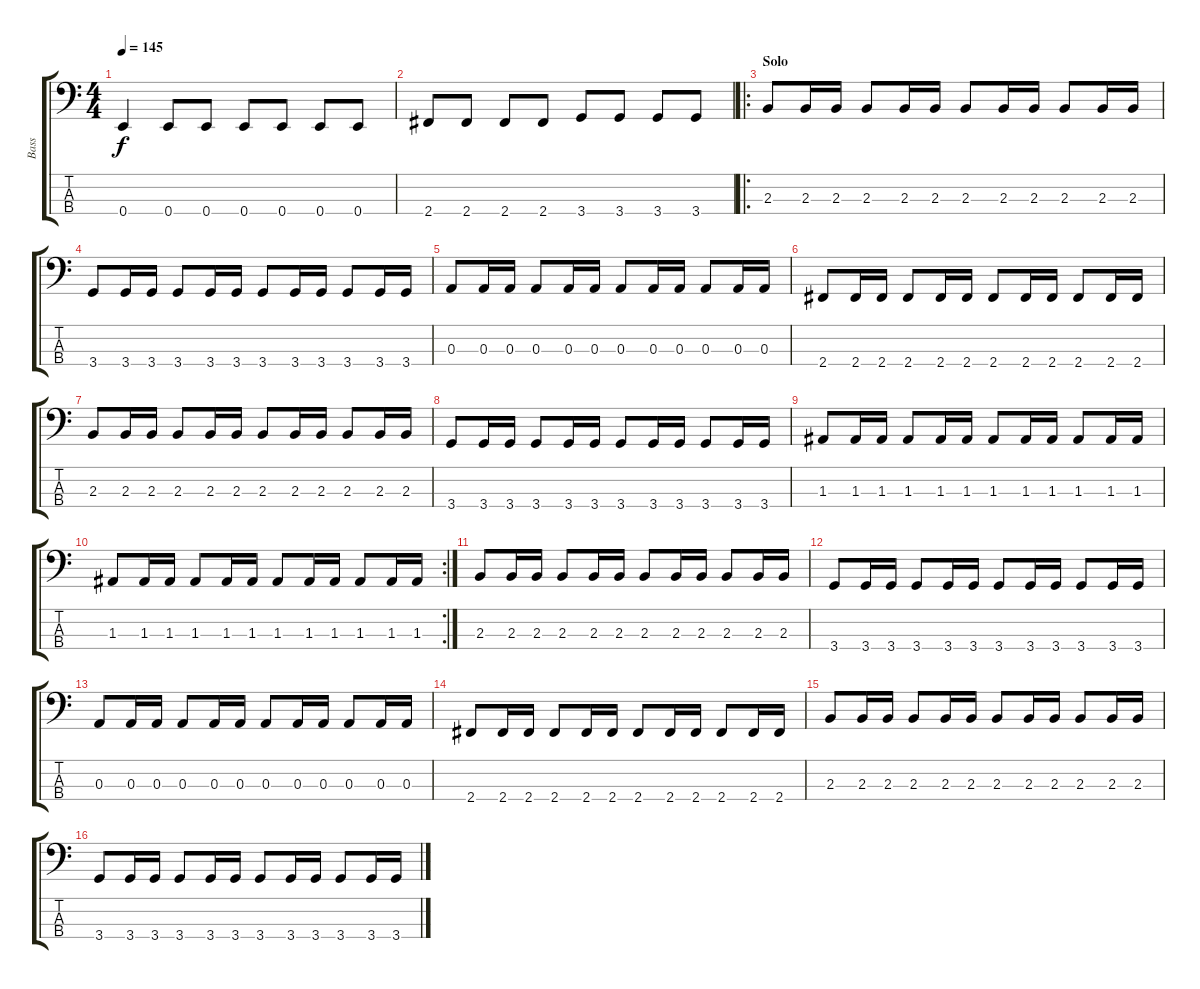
\track ("Bass" "Bass") {instrument electricbasspick}
\staff {score tabs}
\tuning (G2 D2 A1 E1) {hide}
\ts (4 4)
\tempo 145
\clef f4
\ks c
0.4.4{dy f} 0.4.8 0.4.8 0.4.8 0.4.8 0.4.8 0.4.8 |
2.4.8 2.4.8 2.4.8 2.4.8 3.4.8 3.4.8 3.4.8 3.4.8 |
\ro
\section ("" "Solo")
2.3.8 2.3.16 2.3.16 2.3.8 2.3.16 2.3.16 2.3.8 2.3.16 2.3.16 2.3.8 2.3.16 2.3.16 |
3.4.8 3.4.16 3.4.16 3.4.8 3.4.16 3.4.16 3.4.8 3.4.16 3.4.16 3.4.8 3.4.16 3.4.16 |
0.3.8 0.3.16 0.3.16 0.3.8 0.3.16 0.3.16 0.3.8 0.3.16 0.3.16 0.3.8 0.3.16 0.3.16 |
2.4.8 2.4.16 2.4.16 2.4.8 2.4.16 2.4.16 2.4.8 2.4.16 2.4.16 2.4.8 2.4.16 2.4.16 |
2.3.8 2.3.16 2.3.16 2.3.8 2.3.16 2.3.16 2.3.8 2.3.16 2.3.16 2.3.8 2.3.16 2.3.16 |
3.4.8 3.4.16 3.4.16 3.4.8 3.4.16 3.4.16 3.4.8 3.4.16 3.4.16 3.4.8 3.4.16 3.4.16 |
1.3.8 1.3.16 1.3.16 1.3.8 1.3.16 1.3.16 1.3.8 1.3.16 1.3.16 1.3.8 1.3.16 1.3.16 |
\rc 2
1.3.8 1.3.16 1.3.16 1.3.8 1.3.16 1.3.16 1.3.8 1.3.16 1.3.16 1.3.8 1.3.16 1.3.16 |
2.3.8 2.3.16 2.3.16 2.3.8 2.3.16 2.3.16 2.3.8 2.3.16 2.3.16 2.3.8 2.3.16 2.3.16 |
3.4.8 3.4.16 3.4.16 3.4.8 3.4.16 3.4.16 3.4.8 3.4.16 3.4.16 3.4.8 3.4.16 3.4.16 |
0.3.8 0.3.16 0.3.16 0.3.8 0.3.16 0.3.16 0.3.8 0.3.16 0.3.16 0.3.8 0.3.16 0.3.16 |
2.4.8 2.4.16 2.4.16 2.4.8 2.4.16 2.4.16 2.4.8 2.4.16 2.4.16 2.4.8 2.4.16 2.4.16 |
2.3.8 2.3.16 2.3.16 2.3.8 2.3.16 2.3.16 2.3.8 2.3.16 2.3.16 2.3.8 2.3.16 2.3.16 |
3.4.8 3.4.16 3.4.16 3.4.8 3.4.16 3.4.16 3.4.8 3.4.16 3.4.16 3.4.8 3.4.16 3.4.16
